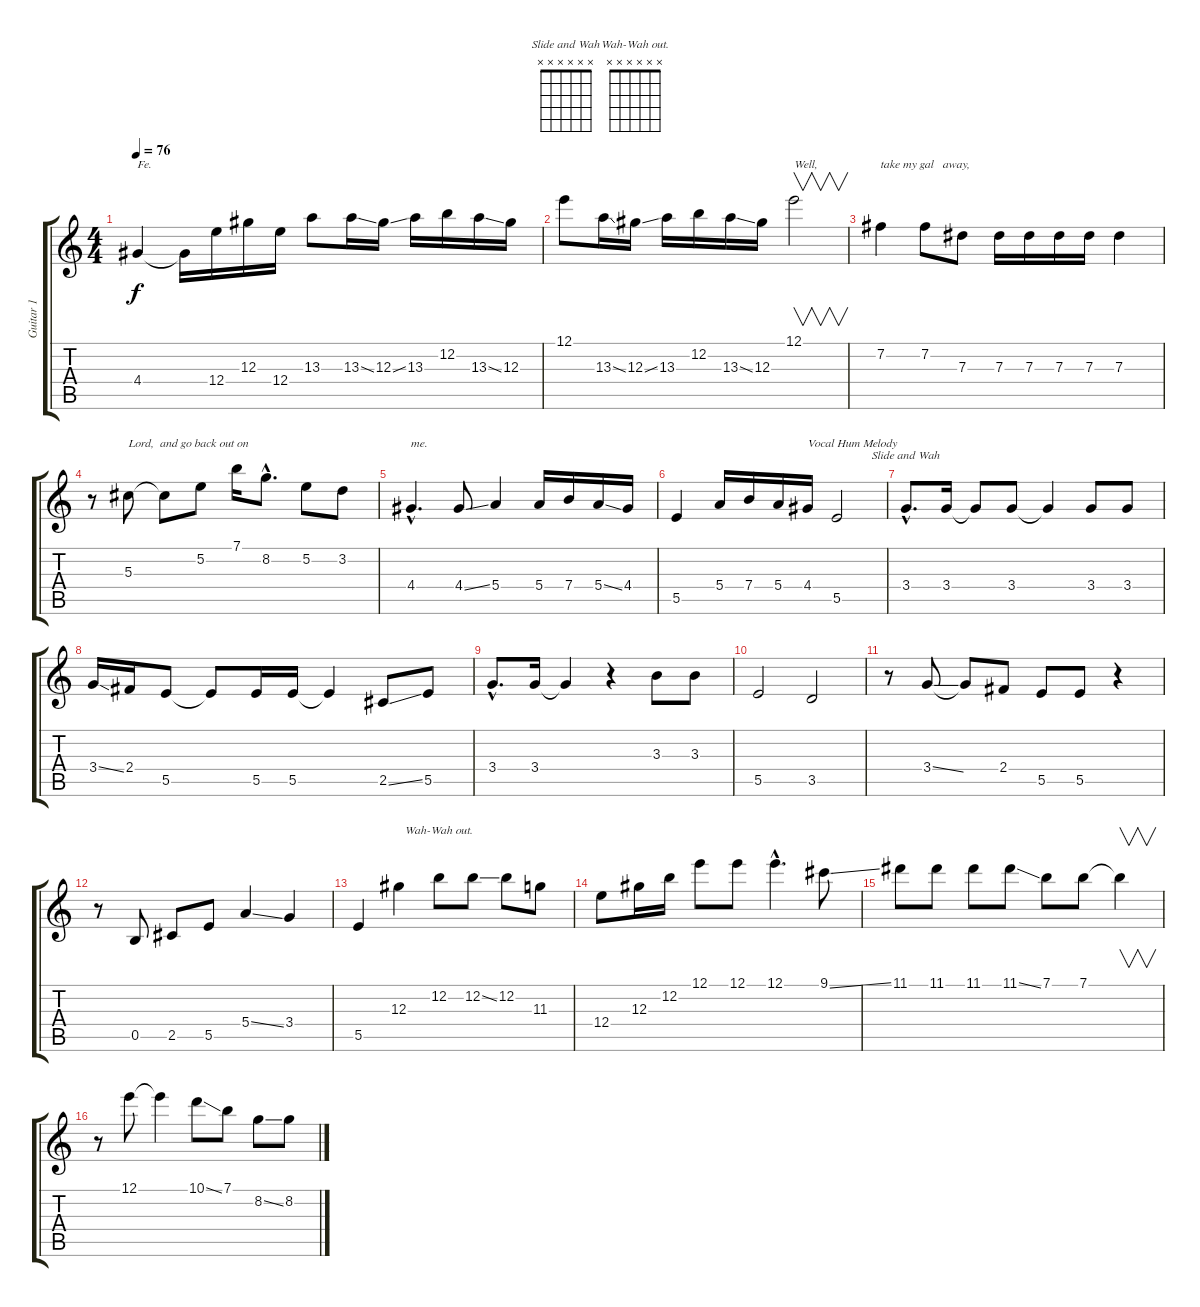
\track ("Guitar 1" "Guitar 1") {instrument acousticguitarsteel}
\staff {score tabs}
\tuning (E4 B3 Ab3 E3 B2 E2) {hide}
\chord ("Slide and Wah" x x x x x x) {firstfret 0}
\chord ("Wah-Wah out." x x x x x x) {firstfret 0}
\ts (4 4)
\tempo 76
\clef g2
\ks c
4.4.4{txt "Fe." dy f} 4.4{t}.16 12.4.16 12.3.16 12.4.16 13.3.8 13.3{ss}.16 12.3{ss}.16 13.3.16 12.2.16 13.3{ss}.16 12.3.16 |
12.1.8 13.3{ss}.16 12.3{ss}.16 13.3.16 12.2.16 13.3{ss}.16 12.3.16 12.1.2{v txt "Well,"} |
7.2.4{txt "take my gal   away,"} 7.2.8 7.3.8 7.3.16 7.3.16 7.3.16 7.3.16 7.3.4 |
r.8 5.3.8{txt "Lord,  and go back out on"} 5.3{t}.8 5.2.8 7.1.16 8.2{hac}.8{d} 5.2.8 3.2.8 |
4.4{hac}.4{d txt "me."} 4.4{ss}.8 5.4.4 5.4.16 7.4.16 5.4{ss}.16 4.4.16 |
5.5.4 5.4.16 7.4.16 5.4.16 4.4.16{txt "Vocal Hum Melody"} 5.5.2 |
3.4{hac}.8{d ch "Slide and Wah"} 3.4.16 3.4{t}.8 3.4.8 3.4{t}.4 3.4.8 3.4.8 |
3.4{ss}.16 2.4.16 5.5.8 5.5{t}.8 5.5.16 5.5.16 5.5{t}.4 2.5{ss}.8 5.5.8 |
3.4{hac}.8{d} 3.4.16 3.4{t}.4 r.4 3.3.8 3.3.8 |
5.5.2 3.5.2 |
r.8 3.4{ss}.8 3.4{t}.8 2.4.8 5.5.8 5.5.8 r.4 |
r.8 0.5.8 2.5.8 5.5.8 5.4{ss}.4 3.4.4 |
5.5.4 12.3.4 12.2.8{ch "Wah-Wah out."} 12.2{ss}.8 12.2.8 11.3.8 |
12.4.8 12.3.16 12.2.16 12.1.8 12.1.8 12.1{hac}.4{d} 9.1{ss}.8 |
11.1.8 11.1.8 11.1.8 11.1{ss}.8 7.1.8 7.1.8 7.1{t}.4{v} |
r.8 12.1.8 12.1{t}.4 10.1{ss}.8 7.1.8 8.2{ss}.8 8.2.8
